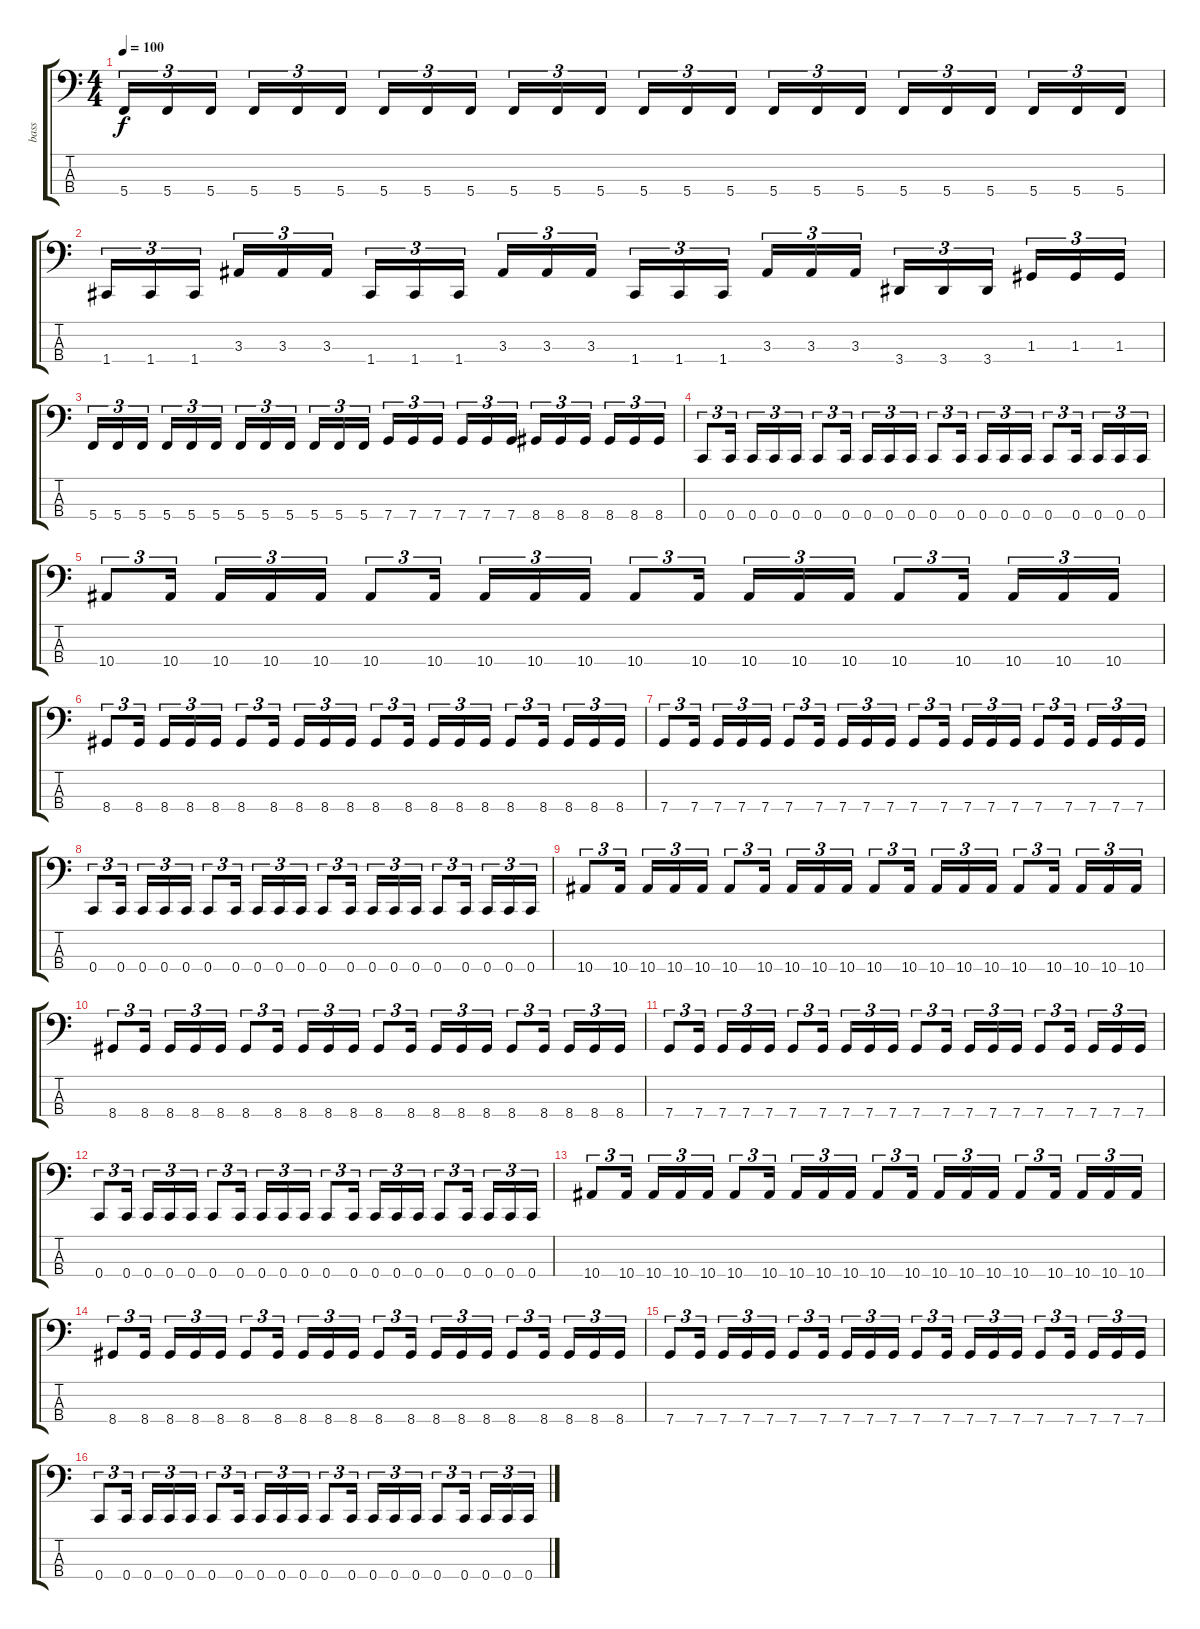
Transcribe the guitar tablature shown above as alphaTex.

\track ("bass" "bass") {instrument electricbasspick}
\staff {score tabs}
\tuning (F2 C2 G1 C1) {hide}
\ts (4 4)
\tempo 100
\clef f4
\ks c
5.4.16{tu (3 2) dy f} 5.4.16{tu (3 2)} 5.4.16{tu (3 2)} 5.4.16{tu (3 2)} 5.4.16{tu (3 2)} 5.4.16{tu (3 2)} 5.4.16{tu (3 2)} 5.4.16{tu (3 2)} 5.4.16{tu (3 2)} 5.4.16{tu (3 2)} 5.4.16{tu (3 2)} 5.4.16{tu (3 2)} 5.4.16{tu (3 2)} 5.4.16{tu (3 2)} 5.4.16{tu (3 2)} 5.4.16{tu (3 2)} 5.4.16{tu (3 2)} 5.4.16{tu (3 2)} 5.4.16{tu (3 2)} 5.4.16{tu (3 2)} 5.4.16{tu (3 2)} 5.4.16{tu (3 2)} 5.4.16{tu (3 2)} 5.4.16{tu (3 2)} |
1.4.16{tu (3 2)} 1.4.16{tu (3 2)} 1.4.16{tu (3 2)} 3.3.16{tu (3 2)} 3.3.16{tu (3 2)} 3.3.16{tu (3 2)} 1.4.16{tu (3 2)} 1.4.16{tu (3 2)} 1.4.16{tu (3 2)} 3.3.16{tu (3 2)} 3.3.16{tu (3 2)} 3.3.16{tu (3 2)} 1.4.16{tu (3 2)} 1.4.16{tu (3 2)} 1.4.16{tu (3 2)} 3.3.16{tu (3 2)} 3.3.16{tu (3 2)} 3.3.16{tu (3 2)} 3.4.16{tu (3 2)} 3.4.16{tu (3 2)} 3.4.16{tu (3 2)} 1.3.16{tu (3 2)} 1.3.16{tu (3 2)} 1.3.16{tu (3 2)} |
5.4.16{tu (3 2)} 5.4.16{tu (3 2)} 5.4.16{tu (3 2)} 5.4.16{tu (3 2)} 5.4.16{tu (3 2)} 5.4.16{tu (3 2)} 5.4.16{tu (3 2)} 5.4.16{tu (3 2)} 5.4.16{tu (3 2)} 5.4.16{tu (3 2)} 5.4.16{tu (3 2)} 5.4.16{tu (3 2)} 7.4.16{tu (3 2)} 7.4.16{tu (3 2)} 7.4.16{tu (3 2)} 7.4.16{tu (3 2)} 7.4.16{tu (3 2)} 7.4.16{tu (3 2)} 8.4.16{tu (3 2)} 8.4.16{tu (3 2)} 8.4.16{tu (3 2)} 8.4.16{tu (3 2)} 8.4.16{tu (3 2)} 8.4.16{tu (3 2)} |
0.4.8{tu (3 2)} 0.4.16{tu (3 2)} 0.4.16{tu (3 2)} 0.4.16{tu (3 2)} 0.4.16{tu (3 2)} 0.4.8{tu (3 2)} 0.4.16{tu (3 2)} 0.4.16{tu (3 2)} 0.4.16{tu (3 2)} 0.4.16{tu (3 2)} 0.4.8{tu (3 2)} 0.4.16{tu (3 2)} 0.4.16{tu (3 2)} 0.4.16{tu (3 2)} 0.4.16{tu (3 2)} 0.4.8{tu (3 2)} 0.4.16{tu (3 2)} 0.4.16{tu (3 2)} 0.4.16{tu (3 2)} 0.4.16{tu (3 2)} |
10.4.8{tu (3 2)} 10.4.16{tu (3 2)} 10.4.16{tu (3 2)} 10.4.16{tu (3 2)} 10.4.16{tu (3 2)} 10.4.8{tu (3 2)} 10.4.16{tu (3 2)} 10.4.16{tu (3 2)} 10.4.16{tu (3 2)} 10.4.16{tu (3 2)} 10.4.8{tu (3 2)} 10.4.16{tu (3 2)} 10.4.16{tu (3 2)} 10.4.16{tu (3 2)} 10.4.16{tu (3 2)} 10.4.8{tu (3 2)} 10.4.16{tu (3 2)} 10.4.16{tu (3 2)} 10.4.16{tu (3 2)} 10.4.16{tu (3 2)} |
8.4.8{tu (3 2)} 8.4.16{tu (3 2)} 8.4.16{tu (3 2)} 8.4.16{tu (3 2)} 8.4.16{tu (3 2)} 8.4.8{tu (3 2)} 8.4.16{tu (3 2)} 8.4.16{tu (3 2)} 8.4.16{tu (3 2)} 8.4.16{tu (3 2)} 8.4.8{tu (3 2)} 8.4.16{tu (3 2)} 8.4.16{tu (3 2)} 8.4.16{tu (3 2)} 8.4.16{tu (3 2)} 8.4.8{tu (3 2)} 8.4.16{tu (3 2)} 8.4.16{tu (3 2)} 8.4.16{tu (3 2)} 8.4.16{tu (3 2)} |
7.4.8{tu (3 2)} 7.4.16{tu (3 2)} 7.4.16{tu (3 2)} 7.4.16{tu (3 2)} 7.4.16{tu (3 2)} 7.4.8{tu (3 2)} 7.4.16{tu (3 2)} 7.4.16{tu (3 2)} 7.4.16{tu (3 2)} 7.4.16{tu (3 2)} 7.4.8{tu (3 2)} 7.4.16{tu (3 2)} 7.4.16{tu (3 2)} 7.4.16{tu (3 2)} 7.4.16{tu (3 2)} 7.4.8{tu (3 2)} 7.4.16{tu (3 2)} 7.4.16{tu (3 2)} 7.4.16{tu (3 2)} 7.4.16{tu (3 2)} |
0.4.8{tu (3 2)} 0.4.16{tu (3 2)} 0.4.16{tu (3 2)} 0.4.16{tu (3 2)} 0.4.16{tu (3 2)} 0.4.8{tu (3 2)} 0.4.16{tu (3 2)} 0.4.16{tu (3 2)} 0.4.16{tu (3 2)} 0.4.16{tu (3 2)} 0.4.8{tu (3 2)} 0.4.16{tu (3 2)} 0.4.16{tu (3 2)} 0.4.16{tu (3 2)} 0.4.16{tu (3 2)} 0.4.8{tu (3 2)} 0.4.16{tu (3 2)} 0.4.16{tu (3 2)} 0.4.16{tu (3 2)} 0.4.16{tu (3 2)} |
10.4.8{tu (3 2)} 10.4.16{tu (3 2)} 10.4.16{tu (3 2)} 10.4.16{tu (3 2)} 10.4.16{tu (3 2)} 10.4.8{tu (3 2)} 10.4.16{tu (3 2)} 10.4.16{tu (3 2)} 10.4.16{tu (3 2)} 10.4.16{tu (3 2)} 10.4.8{tu (3 2)} 10.4.16{tu (3 2)} 10.4.16{tu (3 2)} 10.4.16{tu (3 2)} 10.4.16{tu (3 2)} 10.4.8{tu (3 2)} 10.4.16{tu (3 2)} 10.4.16{tu (3 2)} 10.4.16{tu (3 2)} 10.4.16{tu (3 2)} |
8.4.8{tu (3 2)} 8.4.16{tu (3 2)} 8.4.16{tu (3 2)} 8.4.16{tu (3 2)} 8.4.16{tu (3 2)} 8.4.8{tu (3 2)} 8.4.16{tu (3 2)} 8.4.16{tu (3 2)} 8.4.16{tu (3 2)} 8.4.16{tu (3 2)} 8.4.8{tu (3 2)} 8.4.16{tu (3 2)} 8.4.16{tu (3 2)} 8.4.16{tu (3 2)} 8.4.16{tu (3 2)} 8.4.8{tu (3 2)} 8.4.16{tu (3 2)} 8.4.16{tu (3 2)} 8.4.16{tu (3 2)} 8.4.16{tu (3 2)} |
7.4.8{tu (3 2)} 7.4.16{tu (3 2)} 7.4.16{tu (3 2)} 7.4.16{tu (3 2)} 7.4.16{tu (3 2)} 7.4.8{tu (3 2)} 7.4.16{tu (3 2)} 7.4.16{tu (3 2)} 7.4.16{tu (3 2)} 7.4.16{tu (3 2)} 7.4.8{tu (3 2)} 7.4.16{tu (3 2)} 7.4.16{tu (3 2)} 7.4.16{tu (3 2)} 7.4.16{tu (3 2)} 7.4.8{tu (3 2)} 7.4.16{tu (3 2)} 7.4.16{tu (3 2)} 7.4.16{tu (3 2)} 7.4.16{tu (3 2)} |
0.4.8{tu (3 2)} 0.4.16{tu (3 2)} 0.4.16{tu (3 2)} 0.4.16{tu (3 2)} 0.4.16{tu (3 2)} 0.4.8{tu (3 2)} 0.4.16{tu (3 2)} 0.4.16{tu (3 2)} 0.4.16{tu (3 2)} 0.4.16{tu (3 2)} 0.4.8{tu (3 2)} 0.4.16{tu (3 2)} 0.4.16{tu (3 2)} 0.4.16{tu (3 2)} 0.4.16{tu (3 2)} 0.4.8{tu (3 2)} 0.4.16{tu (3 2)} 0.4.16{tu (3 2)} 0.4.16{tu (3 2)} 0.4.16{tu (3 2)} |
10.4.8{tu (3 2)} 10.4.16{tu (3 2)} 10.4.16{tu (3 2)} 10.4.16{tu (3 2)} 10.4.16{tu (3 2)} 10.4.8{tu (3 2)} 10.4.16{tu (3 2)} 10.4.16{tu (3 2)} 10.4.16{tu (3 2)} 10.4.16{tu (3 2)} 10.4.8{tu (3 2)} 10.4.16{tu (3 2)} 10.4.16{tu (3 2)} 10.4.16{tu (3 2)} 10.4.16{tu (3 2)} 10.4.8{tu (3 2)} 10.4.16{tu (3 2)} 10.4.16{tu (3 2)} 10.4.16{tu (3 2)} 10.4.16{tu (3 2)} |
8.4.8{tu (3 2)} 8.4.16{tu (3 2)} 8.4.16{tu (3 2)} 8.4.16{tu (3 2)} 8.4.16{tu (3 2)} 8.4.8{tu (3 2)} 8.4.16{tu (3 2)} 8.4.16{tu (3 2)} 8.4.16{tu (3 2)} 8.4.16{tu (3 2)} 8.4.8{tu (3 2)} 8.4.16{tu (3 2)} 8.4.16{tu (3 2)} 8.4.16{tu (3 2)} 8.4.16{tu (3 2)} 8.4.8{tu (3 2)} 8.4.16{tu (3 2)} 8.4.16{tu (3 2)} 8.4.16{tu (3 2)} 8.4.16{tu (3 2)} |
7.4.8{tu (3 2)} 7.4.16{tu (3 2)} 7.4.16{tu (3 2)} 7.4.16{tu (3 2)} 7.4.16{tu (3 2)} 7.4.8{tu (3 2)} 7.4.16{tu (3 2)} 7.4.16{tu (3 2)} 7.4.16{tu (3 2)} 7.4.16{tu (3 2)} 7.4.8{tu (3 2)} 7.4.16{tu (3 2)} 7.4.16{tu (3 2)} 7.4.16{tu (3 2)} 7.4.16{tu (3 2)} 7.4.8{tu (3 2)} 7.4.16{tu (3 2)} 7.4.16{tu (3 2)} 7.4.16{tu (3 2)} 7.4.16{tu (3 2)} |
0.4.8{tu (3 2)} 0.4.16{tu (3 2)} 0.4.16{tu (3 2)} 0.4.16{tu (3 2)} 0.4.16{tu (3 2)} 0.4.8{tu (3 2)} 0.4.16{tu (3 2)} 0.4.16{tu (3 2)} 0.4.16{tu (3 2)} 0.4.16{tu (3 2)} 0.4.8{tu (3 2)} 0.4.16{tu (3 2)} 0.4.16{tu (3 2)} 0.4.16{tu (3 2)} 0.4.16{tu (3 2)} 0.4.8{tu (3 2)} 0.4.16{tu (3 2)} 0.4.16{tu (3 2)} 0.4.16{tu (3 2)} 0.4.16{tu (3 2)}
